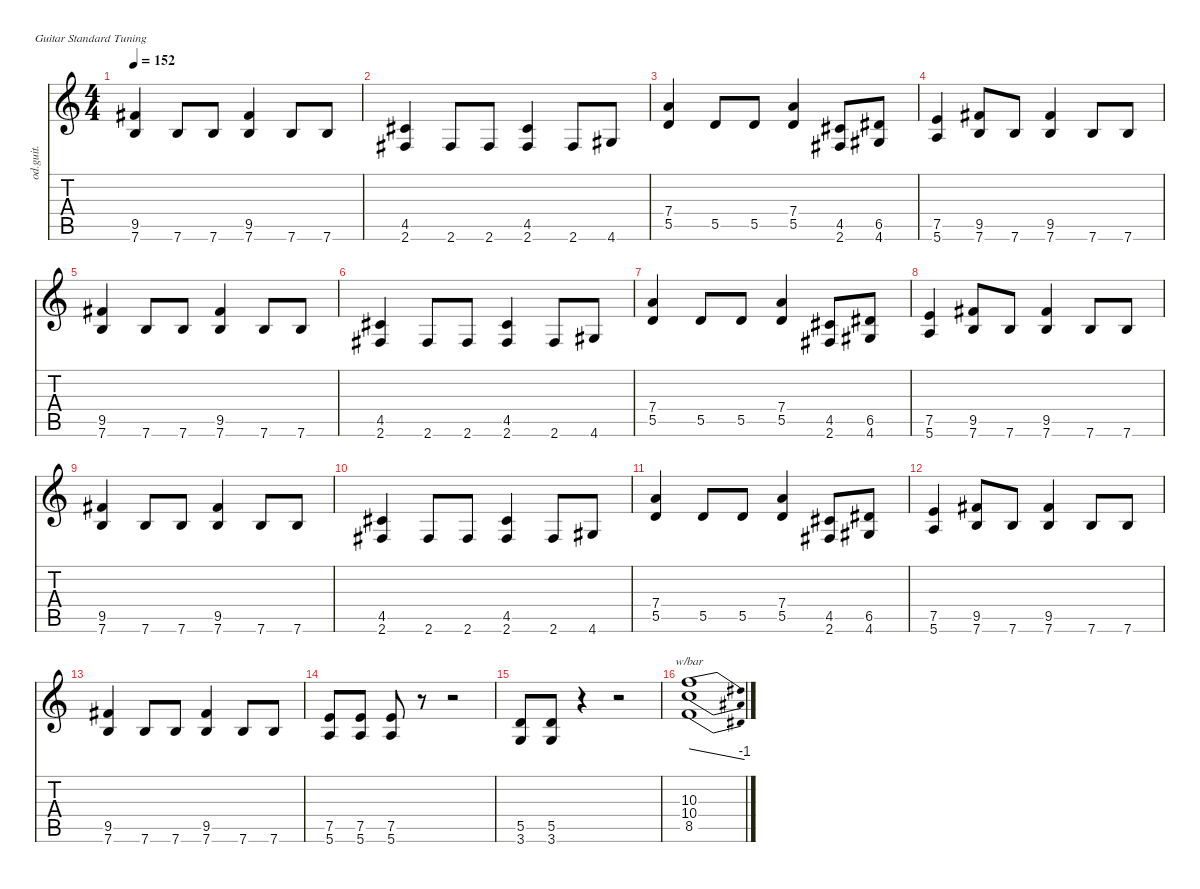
\defaultSystemsLayout 4
\hideDynamics
\bracketExtendMode nobrackets
\track ("Rhythm 1" "od.guit.") {instrument overdrivenguitar}
\staff {score tabs}
\tuning (E4 B3 G3 D3 A2 E2)
\ts (4 4)
\tempo 152
\clef g2
\ks c
(9.5{acc #} 7.6).4{dy f} 7.6.8 7.6.8 (9.5{acc #} 7.6).4 7.6.8 7.6.8 |
(4.5{acc #} 2.6{acc #}).4 2.6{acc #}.8 2.6{acc #}.8 (4.5{acc #} 2.6{acc #}).4 2.6{acc #}.8 4.6{acc #}.8 |
(7.4 5.5).4 5.5.8 5.5.8 (7.4 5.5).4 (4.5{acc #} 2.6{acc #}).8 (6.5{acc #} 4.6{acc #}).8 |
(7.5 5.6).4 (9.5{acc #} 7.6).8 7.6.8 (9.5{acc #} 7.6).4 7.6.8 7.6.8 |
(9.5{acc #} 7.6).4 7.6.8 7.6.8 (9.5{acc #} 7.6).4 7.6.8 7.6.8 |
(4.5{acc #} 2.6{acc #}).4 2.6{acc #}.8 2.6{acc #}.8 (4.5{acc #} 2.6{acc #}).4 2.6{acc #}.8 4.6{acc #}.8 |
(7.4 5.5).4 5.5.8 5.5.8 (7.4 5.5).4 (4.5{acc #} 2.6{acc #}).8 (6.5{acc #} 4.6{acc #}).8 |
(7.5 5.6).4 (9.5{acc #} 7.6).8 7.6.8 (9.5{acc #} 7.6).4 7.6.8 7.6.8 |
(9.5{acc #} 7.6).4 7.6.8 7.6.8 (9.5{acc #} 7.6).4 7.6.8 7.6.8 |
(4.5{acc #} 2.6{acc #}).4 2.6{acc #}.8 2.6{acc #}.8 (4.5{acc #} 2.6{acc #}).4 2.6{acc #}.8 4.6{acc #}.8 |
(7.4 5.5).4 5.5.8 5.5.8 (7.4 5.5).4 (4.5{acc #} 2.6{acc #}).8 (6.5{acc #} 4.6{acc #}).8 |
(7.5 5.6).4 (9.5{acc #} 7.6).8 7.6.8 (9.5{acc #} 7.6).4 7.6.8 7.6.8 |
(9.5{acc #} 7.6).4 7.6.8 7.6.8 (9.5{acc #} 7.6).4 7.6.8 7.6.8 |
(7.5 5.6).8 (7.5 5.6).8 (7.5 5.6).8 r.8 r.2 |
(5.5 3.6).8 (5.5 3.6).8 r.4 r.2 |
(10.3 10.4 8.5).1{tbe (dive default 0 0 60 -4) dy mp}
